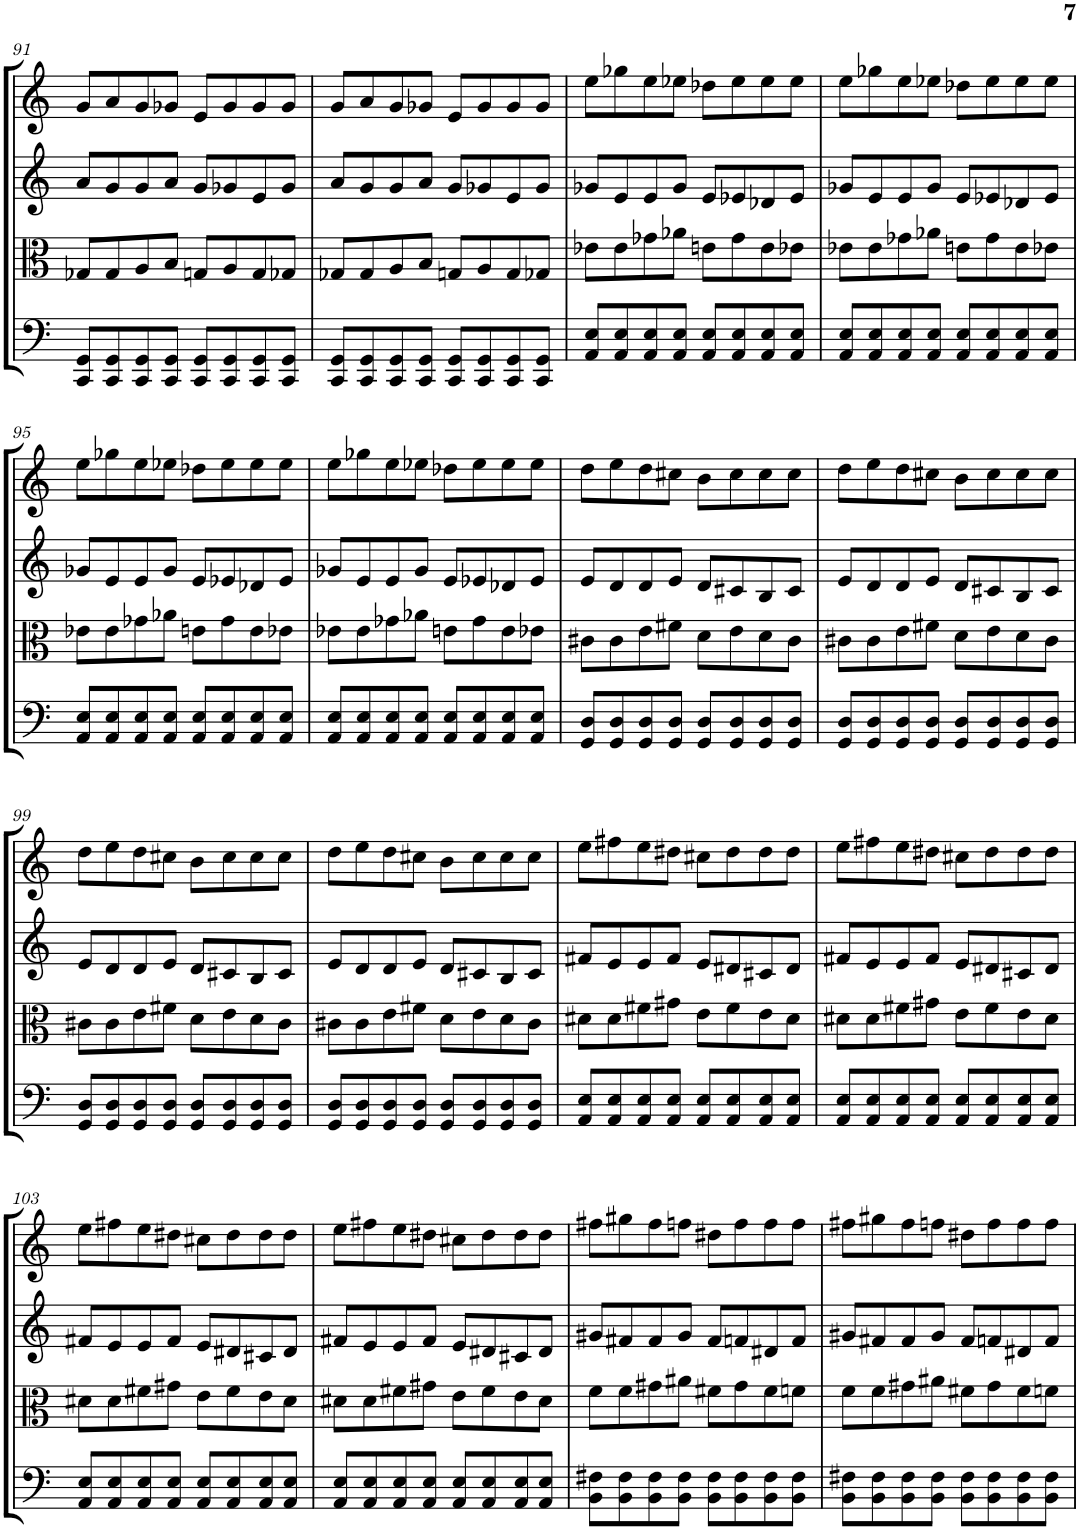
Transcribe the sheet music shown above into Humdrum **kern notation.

**kern	**kern	**kern	**kern
*part4	*part3	*part2	*part1
*staff4	*staff3	*staff2	*staff1
*I"Violoncello	*I"Viola	*I"Violin II	*I"Violin I
*I'Vc	*I'Vla	*I'Vln	*I'Vln
!!LO:PB:g=z
*clefF4	*clefC3	*clefG2	*clefG2
*k[]	*k[]	*k[]	*k[]
*M4/4	*M4/4	*M4/4	*M4/4
=91	=91	=91	=91
8CC/ 8GG/L	8G-X/L	8a/L	8g/L
8CC/ 8GG/	8G-/	8g/	8a/
8CC/ 8GG/	8A/	8g/	8g/
8CC/ 8GG/J	8B/J	8a/J	8g-X/J
8CC/ 8GG/L	8Gn/L	8g/L	8e/L
8CC/ 8GG/	8A/	8g-X/	8g-/
8CC/ 8GG/	8G/	8e/	8g-/
8CC/ 8GG/J	8G-X/J	8g-/J	8g-/J
=92	=92	=92	=92
8CC/ 8GG/L	8G-X/L	8a/L	8g/L
8CC/ 8GG/	8G-/	8g/	8a/
8CC/ 8GG/	8A/	8g/	8g/
8CC/ 8GG/J	8B/J	8a/J	8g-X/J
8CC/ 8GG/L	8Gn/L	8g/L	8e/L
8CC/ 8GG/	8A/	8g-X/	8g-/
8CC/ 8GG/	8G/	8e/	8g-/
8CC/ 8GG/J	8G-X/J	8g-/J	8g-/J
=93	=93	=93	=93
8AA/ 8E/L	8e-X\L	8g-X/L	8ee\L
8AA/ 8E/	8e-\	8e/	8gg-X\
8AA/ 8E/	8g-X\	8e/	8ee\
8AA/ 8E/J	8a-X\J	8g-/J	8ee-X\J
8AA/ 8E/L	8en\L	8e/L	8dd-X\L
8AA/ 8E/	8g-\	8e-X/	8ee-\
8AA/ 8E/	8e\	8d-X/	8ee-\
8AA/ 8E/J	8e-X\J	8e-/J	8ee-\J
=94	=94	=94	=94
8AA/ 8E/L	8e-X\L	8g-X/L	8ee\L
8AA/ 8E/	8e-\	8e/	8gg-X\
8AA/ 8E/	8g-X\	8e/	8ee\
8AA/ 8E/J	8a-X\J	8g-/J	8ee-X\J
8AA/ 8E/L	8en\L	8e/L	8dd-X\L
8AA/ 8E/	8g-\	8e-X/	8ee-\
8AA/ 8E/	8e\	8d-X/	8ee-\
8AA/ 8E/J	8e-X\J	8e-/J	8ee-\J
!!LO:LB:g=z
=95	=95	=95	=95
8AA/ 8E/L	8e-X\L	8g-X/L	8ee\L
8AA/ 8E/	8e-\	8e/	8gg-X\
8AA/ 8E/	8g-X\	8e/	8ee\
8AA/ 8E/J	8a-X\J	8g-/J	8ee-X\J
8AA/ 8E/L	8en\L	8e/L	8dd-X\L
8AA/ 8E/	8g-\	8e-X/	8ee-\
8AA/ 8E/	8e\	8d-X/	8ee-\
8AA/ 8E/J	8e-X\J	8e-/J	8ee-\J
=96	=96	=96	=96
8AA/ 8E/L	8e-X\L	8g-X/L	8ee\L
8AA/ 8E/	8e-\	8e/	8gg-X\
8AA/ 8E/	8g-X\	8e/	8ee\
8AA/ 8E/J	8a-X\J	8g-/J	8ee-X\J
8AA/ 8E/L	8en\L	8e/L	8dd-X\L
8AA/ 8E/	8g-\	8e-X/	8ee-\
8AA/ 8E/	8e\	8d-X/	8ee-\
8AA/ 8E/J	8e-X\J	8e-/J	8ee-\J
=97	=97	=97	=97
8GG/ 8D/L	8c#X\L	8e/L	8dd\L
8GG/ 8D/	8c#\	8d/	8ee\
8GG/ 8D/	8e\	8d/	8dd\
8GG/ 8D/J	8f#X\J	8e/J	8cc#X\J
8GG/ 8D/L	8d\L	8d/L	8b\L
8GG/ 8D/	8e\	8c#X/	8cc#\
8GG/ 8D/	8d\	8B/	8cc#\
8GG/ 8D/J	8c#\J	8c#/J	8cc#\J
=98	=98	=98	=98
8GG/ 8D/L	8c#X\L	8e/L	8dd\L
8GG/ 8D/	8c#\	8d/	8ee\
8GG/ 8D/	8e\	8d/	8dd\
8GG/ 8D/J	8f#X\J	8e/J	8cc#X\J
8GG/ 8D/L	8d\L	8d/L	8b\L
8GG/ 8D/	8e\	8c#X/	8cc#\
8GG/ 8D/	8d\	8B/	8cc#\
8GG/ 8D/J	8c#\J	8c#/J	8cc#\J
!!LO:LB:g=z
=99	=99	=99	=99
8GG/ 8D/L	8c#X\L	8e/L	8dd\L
8GG/ 8D/	8c#\	8d/	8ee\
8GG/ 8D/	8e\	8d/	8dd\
8GG/ 8D/J	8f#X\J	8e/J	8cc#X\J
8GG/ 8D/L	8d\L	8d/L	8b\L
8GG/ 8D/	8e\	8c#X/	8cc#\
8GG/ 8D/	8d\	8B/	8cc#\
8GG/ 8D/J	8c#\J	8c#/J	8cc#\J
=100	=100	=100	=100
8GG/ 8D/L	8c#X\L	8e/L	8dd\L
8GG/ 8D/	8c#\	8d/	8ee\
8GG/ 8D/	8e\	8d/	8dd\
8GG/ 8D/J	8f#X\J	8e/J	8cc#X\J
8GG/ 8D/L	8d\L	8d/L	8b\L
8GG/ 8D/	8e\	8c#X/	8cc#\
8GG/ 8D/	8d\	8B/	8cc#\
8GG/ 8D/J	8c#\J	8c#/J	8cc#\J
=101	=101	=101	=101
8AA/ 8E/L	8d#X\L	8f#X/L	8ee\L
8AA/ 8E/	8d#\	8e/	8ff#X\
8AA/ 8E/	8f#X\	8e/	8ee\
8AA/ 8E/J	8g#X\J	8f#/J	8dd#X\J
8AA/ 8E/L	8e\L	8e/L	8cc#X\L
8AA/ 8E/	8f#\	8d#X/	8dd#\
8AA/ 8E/	8e\	8c#X/	8dd#\
8AA/ 8E/J	8d#\J	8d#/J	8dd#\J
=102	=102	=102	=102
8AA/ 8E/L	8d#X\L	8f#X/L	8ee\L
8AA/ 8E/	8d#\	8e/	8ff#X\
8AA/ 8E/	8f#X\	8e/	8ee\
8AA/ 8E/J	8g#X\J	8f#/J	8dd#X\J
8AA/ 8E/L	8e\L	8e/L	8cc#X\L
8AA/ 8E/	8f#\	8d#X/	8dd#\
8AA/ 8E/	8e\	8c#X/	8dd#\
8AA/ 8E/J	8d#\J	8d#/J	8dd#\J
!!LO:LB:g=z
=103	=103	=103	=103
8AA/ 8E/L	8d#X\L	8f#X/L	8ee\L
8AA/ 8E/	8d#\	8e/	8ff#X\
8AA/ 8E/	8f#X\	8e/	8ee\
8AA/ 8E/J	8g#X\J	8f#/J	8dd#X\J
8AA/ 8E/L	8e\L	8e/L	8cc#X\L
8AA/ 8E/	8f#\	8d#X/	8dd#\
8AA/ 8E/	8e\	8c#X/	8dd#\
8AA/ 8E/J	8d#\J	8d#/J	8dd#\J
=104	=104	=104	=104
8AA/ 8E/L	8d#X\L	8f#X/L	8ee\L
8AA/ 8E/	8d#\	8e/	8ff#X\
8AA/ 8E/	8f#X\	8e/	8ee\
8AA/ 8E/J	8g#X\J	8f#/J	8dd#X\J
8AA/ 8E/L	8e\L	8e/L	8cc#X\L
8AA/ 8E/	8f#\	8d#X/	8dd#\
8AA/ 8E/	8e\	8c#X/	8dd#\
8AA/ 8E/J	8d#\J	8d#/J	8dd#\J
=105	=105	=105	=105
8BB\ 8F#X\L	8f\L	8g#X/L	8ff#X\L
8BB\ 8F#\	8f\	8f#X/	8gg#X\
8BB\ 8F#\	8g#X\	8f#/	8ff#\
8BB\ 8F#\J	8a#X\J	8g#/J	8ffn\J
8BB\ 8F#\L	8f#X\L	8f#/L	8dd#X\L
8BB\ 8F#\	8g#\	8fn/	8ff\
8BB\ 8F#\	8f#\	8d#X/	8ff\
8BB\ 8F#\J	8fn\J	8f/J	8ff\J
=106	=106	=106	=106
8BB\ 8F#X\L	8f\L	8g#X/L	8ff#X\L
8BB\ 8F#\	8f\	8f#X/	8gg#X\
8BB\ 8F#\	8g#X\	8f#/	8ff#\
8BB\ 8F#\J	8a#X\J	8g#/J	8ffn\J
8BB\ 8F#\L	8f#X\L	8f#/L	8dd#X\L
8BB\ 8F#\	8g#\	8fn/	8ff\
8BB\ 8F#\	8f#\	8d#X/	8ff\
8BB\ 8F#\J	8fn\J	8f/J	8ff\J
=	=	=	=
*-	*-	*-	*-
